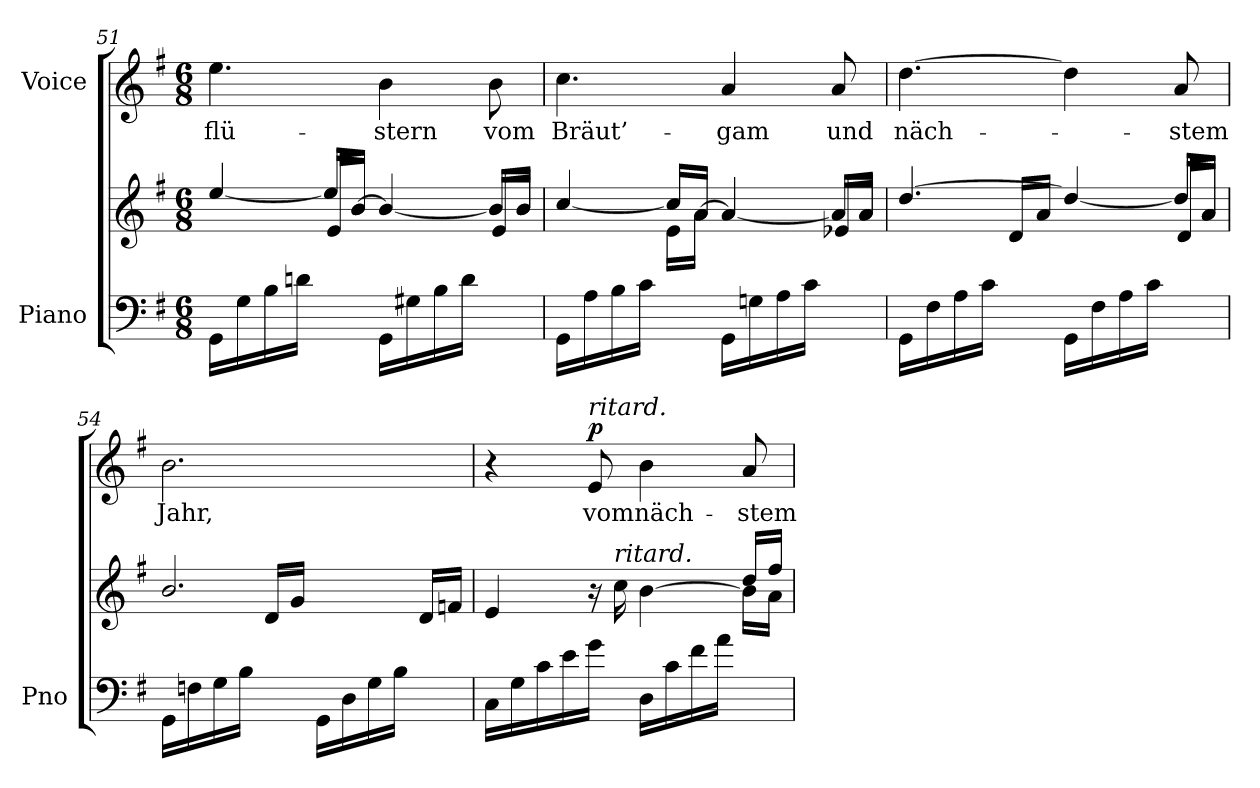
**kern	**kern	**kern	**text	**dynam
*part2	*part2	*part1	*part1	*part1
*staff3	*staff2	*staff1	*staff1	*staff1
*I"Piano	*	*I"Voice	*	*
*I'Pno	*	*	*	*
!!LO:LB:g=z
*clefF4	*clefG2	*clefG2	*	*
*k[f#]	*k[f#]	*k[f#]	*	*
*M6/8	*M6/8	*M6/8	*	*
=51	=51	=51	=51	=51
*	*^	*	*	*
!	!	!	!	!LO:LY:b	!
(<16GG\LL	[>4ee/	4ryy	4.ee\	flü-	.
16G\	.	.	.	.	.
16B\	.	.	.	.	.
16dn\JJ	.	.	.	.	.
8ryy	16ee/LL]	16e/LL	.	.	.
.	[<16b/JJ	16b/JJ)	.	.	.
!	!	!	!	!LO:LY:b	!
(<16GG\LL	4b/_	4ryy	4b\	-stern	.
16G#X\	.	.	.	.	.
16B\	.	.	.	.	.
16d\JJ	.	.	.	.	.
!	!	!	!	!LO:LY:b	!
8ryy	16b/LL]	16e/LL	8b\	vom	.
.	16b/JJ	16b/JJ)	.	.	.
=52	=52	=52	=52	=52	=52
!	!	!	!	!LO:LY:b	!
(<16GG\LL	[>4cc/	4ryy	4.cc\	Bräut’-	.
16A\	.	.	.	.	.
16B\	.	.	.	.	.
16c\JJ	.	.	.	.	.
8ryy	16cc/LL]	16e\LL	.	.	.
.	[<16a/JJ	16a\JJ)	.	.	.
!	!	!	!	!LO:LY:b	!
(<16GG\LL	4a/_	4ryy	4a/	-gam	.
16Gn\	.	.	.	.	.
16A\	.	.	.	.	.
16c\JJ	.	.	.	.	.
!	!	!	!	!LO:LY:b	!
8ryy	16a/LL]	16e-X/LL	8a/	und	.
.	16a/JJ	16a/JJ)	.	.	.
!!LO:LB:g=z
=53	=53	=53	=53	=53	=53
!	!	!	!	!LO:LY:b	!
(<16GG\LL	[>4.dd/	4ryy	[4.dd\	näch-	.
16F#\	.	.	.	.	.
16A\	.	.	.	.	.
16c\JJ	.	.	.	.	.
8ryy	.	16d/LL	.	.	.
.	.	16a/JJ)	.	.	.
(<16GG\LL	4dd/_	4ryy	4dd\]	.	.
16F#\	.	.	.	.	.
16A\	.	.	.	.	.
16c\JJ	.	.	.	.	.
!	!	!	!	!LO:LY:b	!
8ryy	16dd/LL]	16d/LL	8a/	-stem	.
.	16a/JJ	16a/JJ)	.	.	.
=54	=54	=54	=54	=54	=54
!	!	!	!	!LO:LY:b	!
(<16GG\LL	2.b/	4ryy	2.b\	Jahr,	.
16Fn\	.	.	.	.	.
16G\	.	.	.	.	.
16B\JJ	.	.	.	.	.
8ryy	.	16d/LL	.	.	.
.	.	16g/JJ)	.	.	.
(<16GG\LL	.	4ryy	.	.	.
16D\	.	.	.	.	.
16G\	.	.	.	.	.
16B\JJ	.	.	.	.	.
8ryy	.	16d/LL	.	.	.
.	.	16fn/JJ)	.	.	.
!!LO:LB:g=z
=55	=55	=55	=55	=55	=55
16C\LL	4e/	2ryy	4r	.	.
16G\	.	.	.	.	.
16c\	.	.	.	.	.
16e\	.	.	.	.	.
!	!	!	!LO:TX:a:i:t=ritard.	!	!
!	!	!	!	!LO:LY:b	!LO:DY:a
16g\JJ	16r	.	8e/	vom	p
!	!LO:TX:a:i:t=ritard.	!	!	!	!
16ryy	(16cc\	.	.	.	.
!	!	!	!	!LO:LY:b	!
16D\LL	[4b\	.	4b\	näch-	.
16c\	.	.	.	.	.
16f#\	.	8ryy	.	.	.
16a\JJ	.	.	.	.	.
!	!	!	!	!LO:LY:b	!
8ryy	16dd/LL	16b\LL]	8a/	-stem	.
.	16ff#/JJ	16a\JJ	.	.	.
*	*v	*v	*	*	*
=	=	=	=	=
*-	*-	*-	*-	*-
